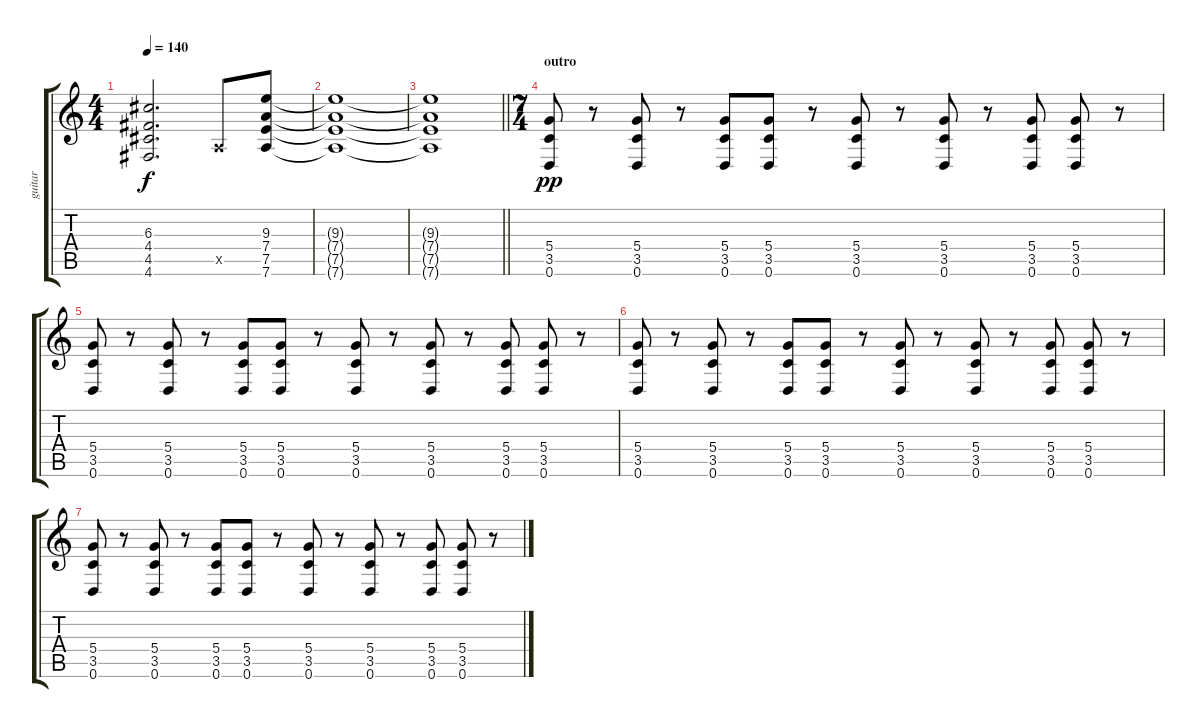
\track ("guitar" "guitar") {instrument overdrivenguitar}
\staff {score tabs}
\tuning (E4 B3 G3 D3 A2 D2) {hide}
\ts (4 4)
\tempo 140
\clef g2
\ks c
(6.3 4.4 4.5 4.6).2{d dy f} 0.5{x}.8 (9.3 7.4 7.5 7.6).8 |
(9.3{t} 7.4{t} 7.5{t} 7.6{t}).1 |
\barLineRight lightlight
(9.3{t} 7.4{t} 7.5{t} 7.6{t}).1 |
\ts (7 4)
\section ("" "outro ")
(5.4 3.5 0.6).8{dy pp instrument overdrivenguitar} r.8 (5.4 3.5 0.6).8 r.8 (5.4 3.5 0.6).8 (5.4 3.5 0.6).8 r.8 (5.4 3.5 0.6).8 r.8 (5.4 3.5 0.6).8 r.8 (5.4 3.5 0.6).8 (5.4 3.5 0.6).8 r.8 |
(5.4 3.5 0.6).8 r.8 (5.4 3.5 0.6).8 r.8 (5.4 3.5 0.6).8 (5.4 3.5 0.6).8 r.8 (5.4 3.5 0.6).8 r.8 (5.4 3.5 0.6).8{volume 0} r.8 (5.4 3.5 0.6).8 (5.4 3.5 0.6).8 r.8 |
(5.4 3.5 0.6).8 r.8 (5.4 3.5 0.6).8 r.8 (5.4 3.5 0.6).8 (5.4 3.5 0.6).8 r.8 (5.4 3.5 0.6).8 r.8 (5.4 3.5 0.6).8 r.8 (5.4 3.5 0.6).8 (5.4 3.5 0.6).8 r.8 |
(5.4 3.5 0.6).8 r.8 (5.4 3.5 0.6).8 r.8 (5.4 3.5 0.6).8 (5.4 3.5 0.6).8 r.8 (5.4 3.5 0.6).8 r.8 (5.4 3.5 0.6).8 r.8 (5.4 3.5 0.6).8 (5.4 3.5 0.6).8 r.8
